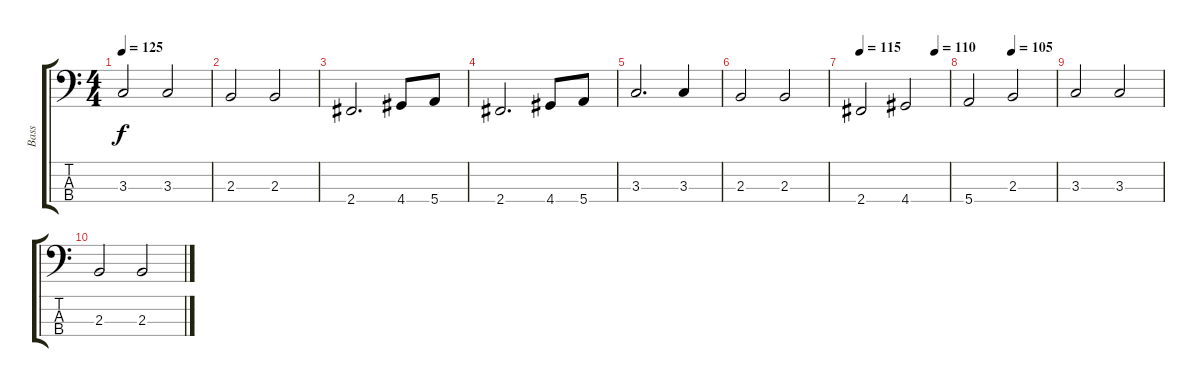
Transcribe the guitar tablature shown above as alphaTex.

\track ("Bass" "Bass") {instrument electricbassfinger}
\staff {score tabs}
\tuning (G2 D2 A1 E1) {hide}
\ts (4 4)
\tempo 125
\clef f4
\ks c
3.3.2{dy f} 3.3.2 |
2.3.2 2.3.2 |
2.4.2{d} 4.4.8 5.4.8 |
2.4.2{d} 4.4.8 5.4.8 |
3.3.2{d} 3.3.4 |
2.3.2 2.3.2 |
\tempo 115
\tempo (110 0.84375)
2.4.2 4.4.2 |
\tempo (105 0.5)
5.4.2 2.3.2 |
3.3.2 3.3.2 |
2.3.2 2.3.2
